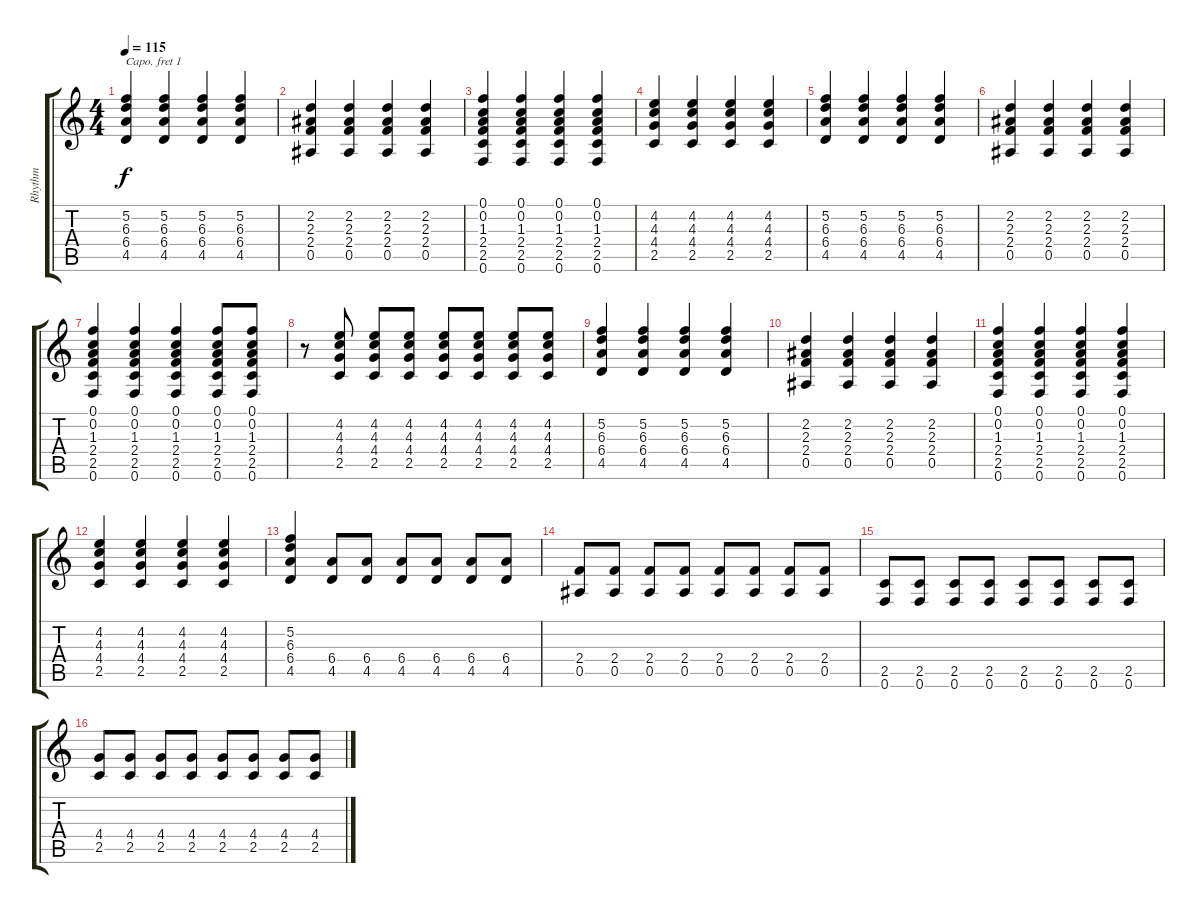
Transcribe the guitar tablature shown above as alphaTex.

\track ("Rhythm" "Rhythm") {instrument overdrivenguitar}
\staff {score tabs}
\capo 1
\tuning (E4 B3 G3 D3 A2 E2) {hide}
\ts (4 4)
\tempo 115
\clef g2
\ks c
(5.2 6.3 6.4 4.5).4{dy f} (5.2 6.3 6.4 4.5).4 (5.2 6.3 6.4 4.5).4 (5.2 6.3 6.4 4.5).4 |
(2.2 2.3 2.4 0.5).4 (2.2 2.3 2.4 0.5).4 (2.2 2.3 2.4 0.5).4 (2.2 2.3 2.4 0.5).4 |
(0.1 0.2 1.3 2.4 2.5 0.6).4 (0.1 0.2 1.3 2.4 2.5 0.6).4 (0.1 0.2 1.3 2.4 2.5 0.6).4 (0.1 0.2 1.3 2.4 2.5 0.6).4 |
(4.2 4.3 4.4 2.5).4 (4.2 4.3 4.4 2.5).4 (4.2 4.3 4.4 2.5).4 (4.2 4.3 4.4 2.5).4 |
(5.2 6.3 6.4 4.5).4 (5.2 6.3 6.4 4.5).4 (5.2 6.3 6.4 4.5).4 (5.2 6.3 6.4 4.5).4 |
(2.2 2.3 2.4 0.5).4 (2.2 2.3 2.4 0.5).4 (2.2 2.3 2.4 0.5).4 (2.2 2.3 2.4 0.5).4 |
(0.1 0.2 1.3 2.4 2.5 0.6).4 (0.1 0.2 1.3 2.4 2.5 0.6).4 (0.1 0.2 1.3 2.4 2.5 0.6).4 (0.1 0.2 1.3 2.4 2.5 0.6).8 (0.1 0.2 1.3 2.4 2.5 0.6).8 |
r.8 (4.2 4.3 4.4 2.5).8 (4.2 4.3 4.4 2.5).8 (4.2 4.3 4.4 2.5).8 (4.2 4.3 4.4 2.5).8 (4.2 4.3 4.4 2.5).8 (4.2 4.3 4.4 2.5).8 (4.2 4.3 4.4 2.5).8 |
(5.2 6.3 6.4 4.5).4 (5.2 6.3 6.4 4.5).4 (5.2 6.3 6.4 4.5).4 (5.2 6.3 6.4 4.5).4 |
(2.2 2.3 2.4 0.5).4 (2.2 2.3 2.4 0.5).4 (2.2 2.3 2.4 0.5).4 (2.2 2.3 2.4 0.5).4 |
(0.1 0.2 1.3 2.4 2.5 0.6).4 (0.1 0.2 1.3 2.4 2.5 0.6).4 (0.1 0.2 1.3 2.4 2.5 0.6).4 (0.1 0.2 1.3 2.4 2.5 0.6).4 |
(4.2 4.3 4.4 2.5).4 (4.2 4.3 4.4 2.5).4 (4.2 4.3 4.4 2.5).4 (4.2 4.3 4.4 2.5).4 |
(5.2 6.3 6.4 4.5).4 (6.4 4.5).8{instrument electricguitarmuted} (6.4 4.5).8 (6.4 4.5).8 (6.4 4.5).8 (6.4 4.5).8 (6.4 4.5).8 |
(2.4 0.5).8 (2.4 0.5).8 (2.4 0.5).8 (2.4 0.5).8 (2.4 0.5).8 (2.4 0.5).8 (2.4 0.5).8 (2.4 0.5).8 |
(2.5 0.6).8 (2.5 0.6).8 (2.5 0.6).8 (2.5 0.6).8 (2.5 0.6).8 (2.5 0.6).8 (2.5 0.6).8 (2.5 0.6).8 |
(4.4 2.5).8 (4.4 2.5).8 (4.4 2.5).8 (4.4 2.5).8 (4.4 2.5).8 (4.4 2.5).8 (4.4 2.5).8 (4.4 2.5).8
